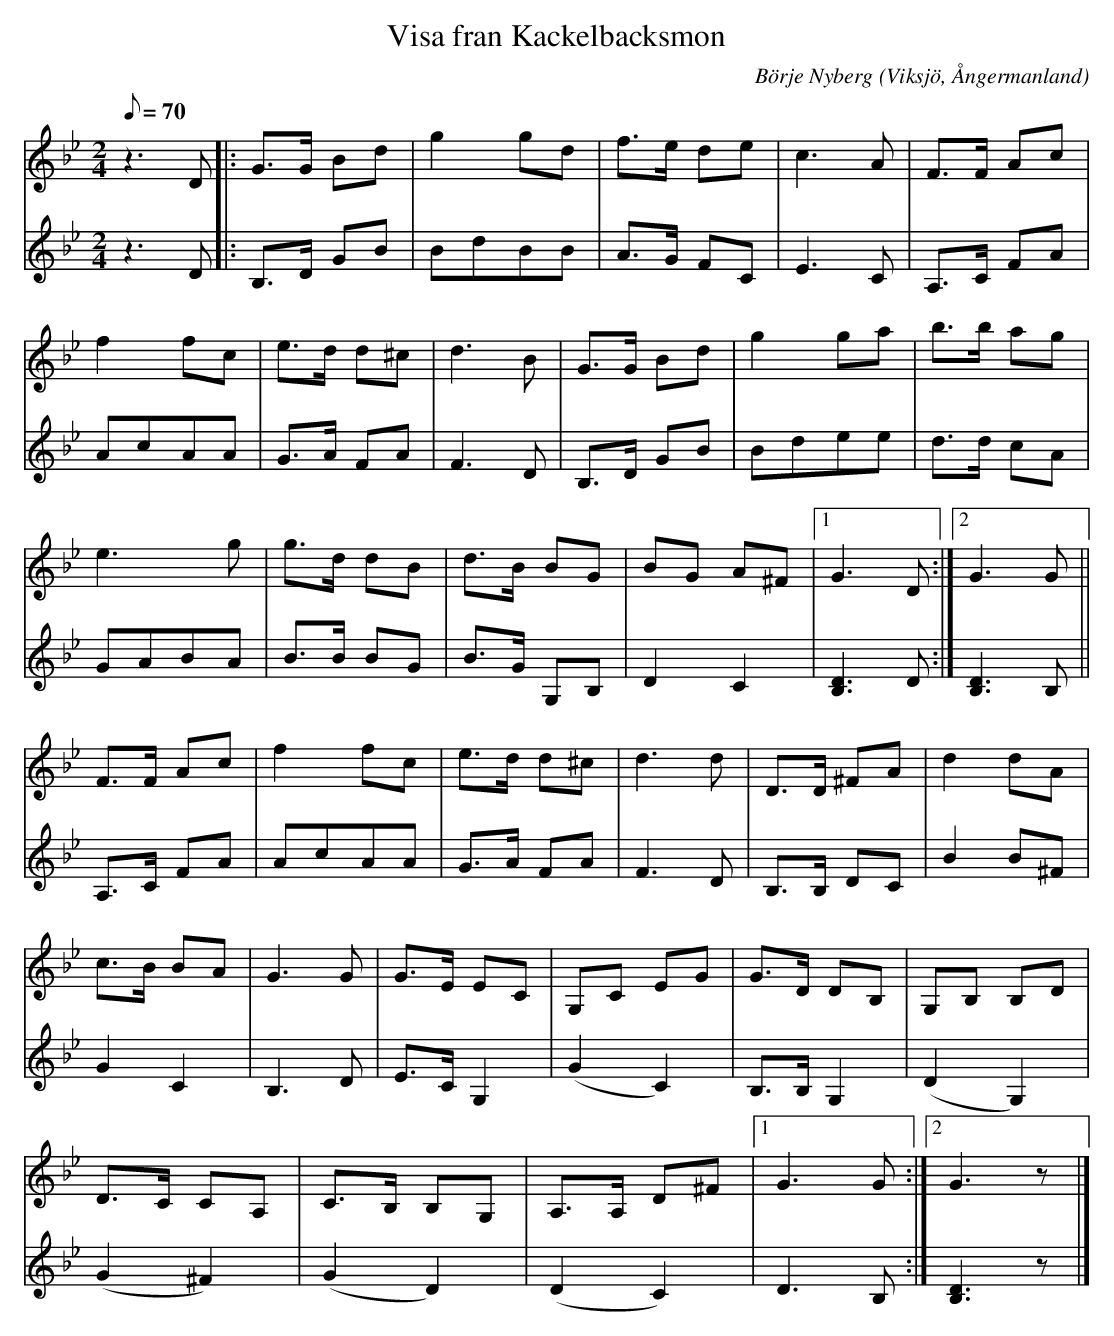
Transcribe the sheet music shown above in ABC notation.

X:1
T:Visa fran Kackelbacksmon
C:Börje Nyberg
O:Viksjö, Ångermanland
M:2/4
L:1/8
Q:70
K:Gm
V:1
z2> D2|: G>G Bd | g2 gd | f>e de | c2>A2 | F>F Ac |
f2 fc | e>d d^c | d2>B2 | G>G Bd |g2 ga | b>b ag |
e2> g2 | g>d dB |d>B BG |BG A^F |1 G2> D2 :|2 G2> G2 ||
F>F Ac | f2 fc | e>d d^c | d2>d2 | D>D ^FA | d2 dA |
c>B BA |G2> G2 | G>E EC | G,C EG | G>D DB, | G,B, B,D |
D>C CA, | C>B, B,G, | A,>A, D^F |1 G2> G2 :|2 G2> z2 |]
V:2
z2> D2 |: B,>D GB | BdBB | A>G FC | E2>C2 | A,>C FA |
AcAA | G>A FA| F2> D2 | B,>D GB | Bdee | d>d cA |
GABA | B>B BG | B>G G,B, | D2C2 | [D2B,2]> D2 :| [D2B,2]> B,2 ||
A,>C FA | AcAA | G>A FA | F2> D2 | B,>B, DC | B2 B^F |
G2 C2 | B,2> D2 | E>C G,2 | (G2 C2) | B,>B, G,2 | (D2 G,2) |
(G2 ^F2) | (G2 D2) | (D2 C2) | D2> B,2 :| [D2B,2]> z2 |]
